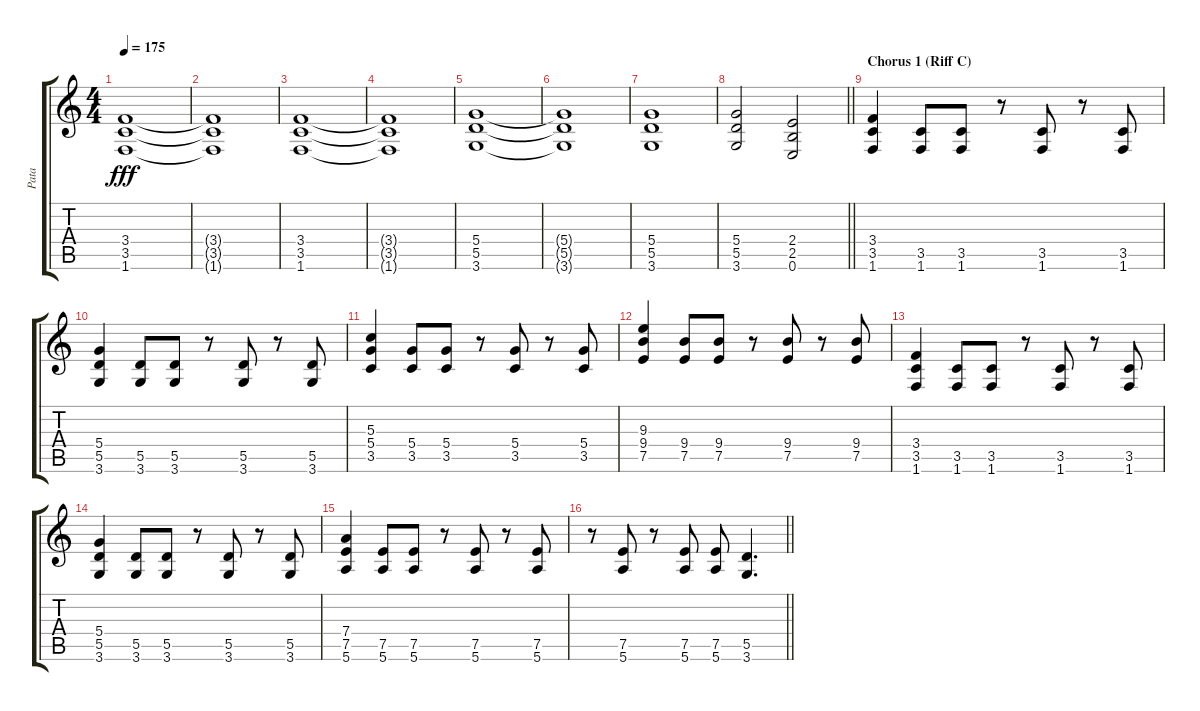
\track ("Pata" "Pata") {instrument distortionguitar}
\staff {score tabs}
\tuning (E4 B3 G3 D3 A2 E2) {hide}
\ts (4 4)
\tempo 175
\clef g2
\ks c
(3.4 3.5 1.6).1{dy fff} |
(3.4{t} 3.5{t} 1.6{t}).1 |
(3.4 3.5 1.6).1 |
(3.4{t} 3.5{t} 1.6{t}).1 |
(5.4 5.5 3.6).1 |
(5.4{t} 5.5{t} 3.6{t}).1 |
(5.4 5.5 3.6).1 |
\barLineRight lightlight
(5.4 5.5 3.6).2 (2.4 2.5 0.6).2 |
\section ("" "Chorus 1 (Riff C)")
(3.4 3.5 1.6).4 (3.5 1.6).8 (3.5 1.6).8 r.8 (3.5 1.6).8 r.8 (3.5 1.6).8 |
(5.4 5.5 3.6).4 (5.5 3.6).8 (5.5 3.6).8 r.8 (5.5 3.6).8 r.8 (5.5 3.6).8 |
(5.3 5.4 3.5).4 (5.4 3.5).8 (5.4 3.5).8 r.8 (5.4 3.5).8 r.8 (5.4 3.5).8 |
(9.3 9.4 7.5).4 (9.4 7.5).8 (9.4 7.5).8 r.8 (9.4 7.5).8 r.8 (9.4 7.5).8 |
(3.4 3.5 1.6).4 (3.5 1.6).8 (3.5 1.6).8 r.8 (3.5 1.6).8 r.8 (3.5 1.6).8 |
(5.4 5.5 3.6).4 (5.5 3.6).8 (5.5 3.6).8 r.8 (5.5 3.6).8 r.8 (5.5 3.6).8 |
(7.4 7.5 5.6).4 (7.5 5.6).8 (7.5 5.6).8 r.8 (7.5 5.6).8 r.8 (7.5 5.6).8 |
\barLineRight lightlight
r.8 (7.5 5.6).8 r.8 (7.5 5.6).8 (7.5 5.6).8 (5.5 3.6).4{d}
